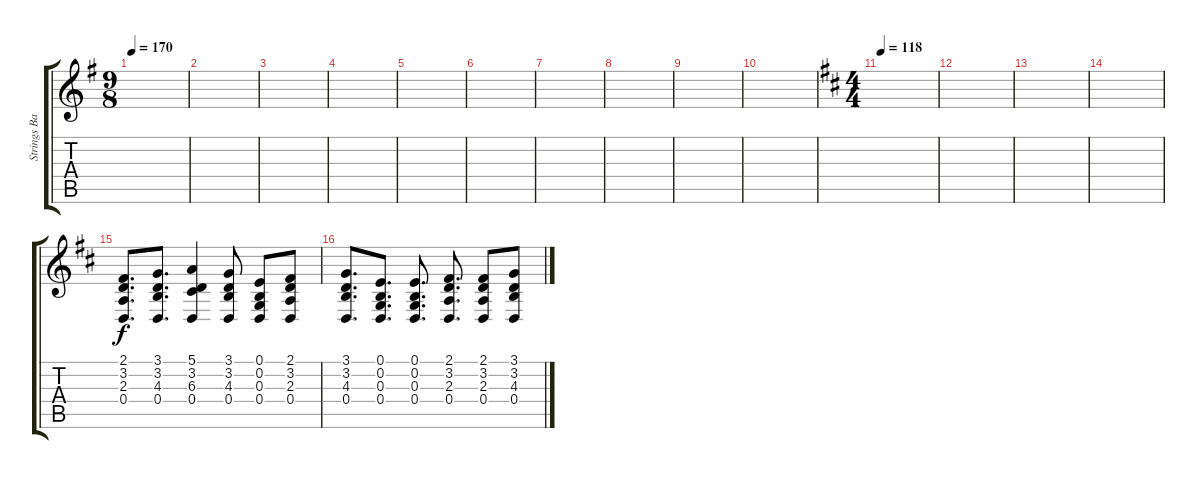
\track ("Strings Backing 2" "Strings Ba") {instrument stringensemble1}
\staff {score tabs}
\tuning (E4 B3 G3 D3 A2 E2) {hide}
\ts (9 8)
\tempo 170
\clef g2
\ks g
|
|
|
|
|
|
|
|
|
|
\ts (4 4)
\tempo 118
\ks d
|
|
|
|
(2.1 3.2 2.3 0.4).8{d} (3.1 3.2 4.3 0.4).8{d} (5.1 3.2 6.3 0.4).4 (3.1 3.2 4.3 0.4).8 (0.1 0.2 0.3 0.4).8 (2.1 3.2 2.3 0.4).8 |
(3.1 3.2 4.3 0.4).8{d} (0.1 0.2 0.3 0.4).8{d} (0.1 0.2 0.3 0.4).8{d} (2.1 3.2 2.3 0.4).8{d} (2.1 3.2 2.3 0.4).8 (3.1 3.2 4.3 0.4).8
